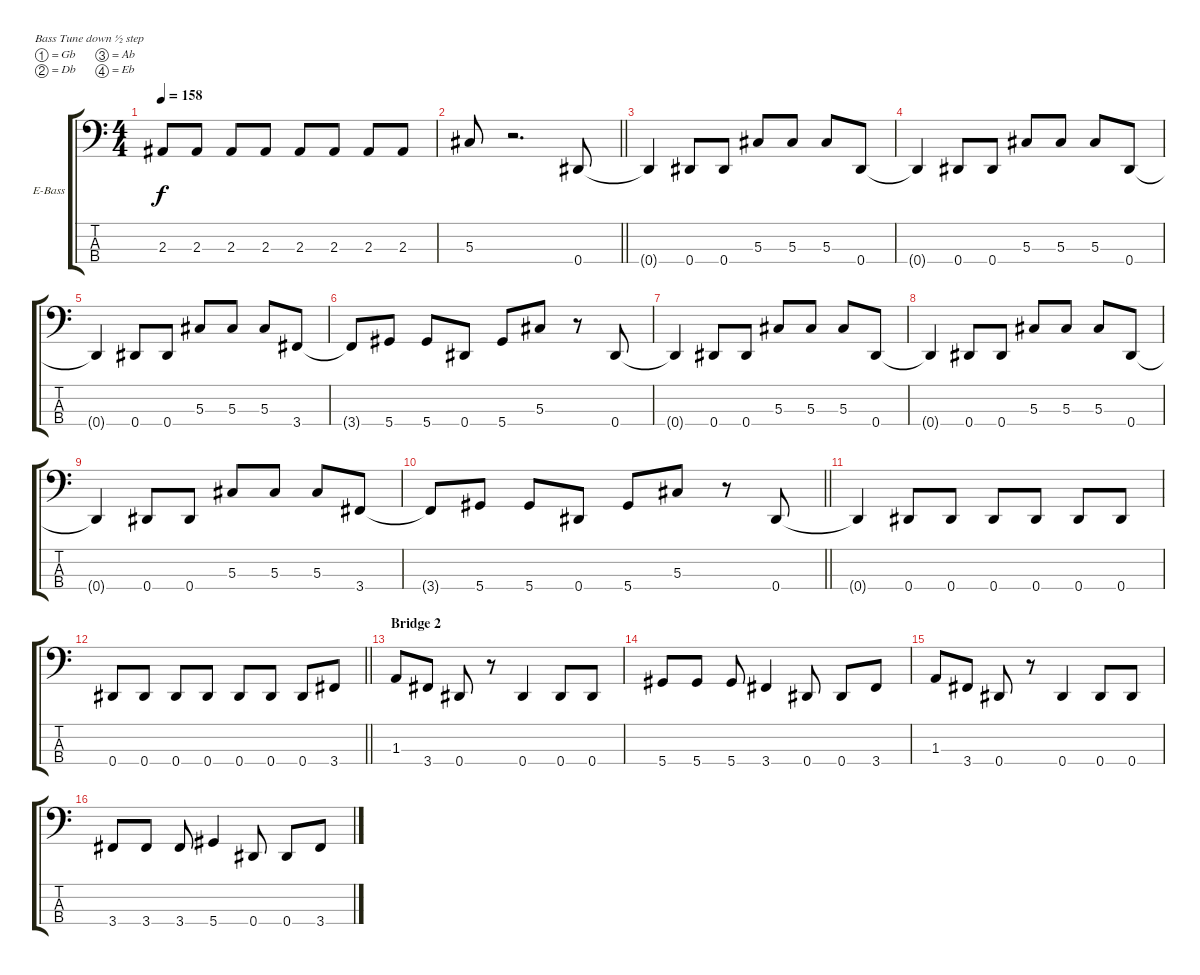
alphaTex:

\bracketExtendMode groupsimilarinstruments
\firstSystemTrackNameOrientation horizontal
\otherSystemsTrackNameOrientation horizontal
\track ("Bass" "E-Bass") {instrument electricbassfinger}
\staff {score tabs}
\tuning (Gb2 Db2 Ab1 Eb1)
\ts (4 4)
\tempo 158
\clef f4
\ks c
2.3.8{dy f} 2.3.8 2.3.8 2.3.8 2.3.8 2.3.8 2.3.8 2.3.8 |
\barLineRight lightlight
5.3.8 r.2{d} 0.4.8 |
\section ("" "")
0.4{t}.4 0.4.8 0.4.8 5.3.8 5.3.8 5.3.8 0.4.8 |
0.4{t}.4 0.4.8 0.4.8 5.3.8 5.3.8 5.3.8 0.4.8 |
0.4{t}.4 0.4.8 0.4.8 5.3.8 5.3.8 5.3.8 3.4.8 |
3.4{t}.8 5.4.8 5.4.8 0.4.8 5.4.8 5.3.8 r.8 0.4.8 |
0.4{t}.4 0.4.8 0.4.8 5.3.8 5.3.8 5.3.8 0.4.8 |
0.4{t}.4 0.4.8 0.4.8 5.3.8 5.3.8 5.3.8 0.4.8 |
0.4{t}.4 0.4.8 0.4.8 5.3.8 5.3.8 5.3.8 3.4.8 |
\barLineRight lightlight
3.4{t}.8 5.4.8 5.4.8 0.4.8 5.4.8 5.3.8 r.8 0.4.8 |
\section ("" "")
0.4{t}.4 0.4.8 0.4.8 0.4.8 0.4.8 0.4.8 0.4.8 |
\barLineRight lightlight
0.4.8 0.4.8 0.4.8 0.4.8 0.4.8 0.4.8 0.4.8 3.4.8 |
\section ("" "Bridge 2")
1.3.8 3.4.8 0.4.8 r.8 0.4.4 0.4.8 0.4.8 |
5.4.8 5.4.8 5.4.8 3.4.4 0.4.8 0.4.8 3.4.8 |
1.3.8 3.4.8 0.4.8 r.8 0.4.4 0.4.8 0.4.8 |
3.4.8 3.4.8 3.4.8 5.4.4 0.4.8 0.4.8 3.4.8
